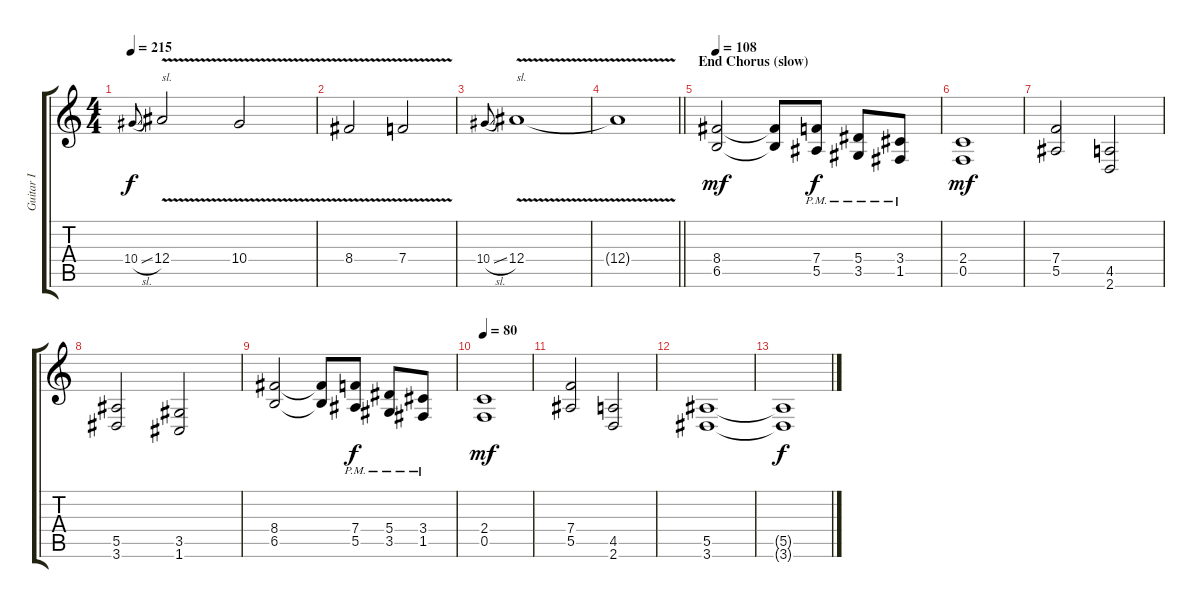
\track ("Guitar I" "Guitar I") {instrument distortionguitar}
\staff {score tabs}
\tuning (C4 G3 Eb3 Bb2 F2 C2) {hide}
\ts (4 4)
\tempo 215
\clef g2
\ks c
10.4{sl}.8{gr onbeat dy f} 12.4{v}.2{txt "sl."} 10.4{v}.2 |
8.4{v}.2 7.4{v}.2 |
10.4{sl}.8{gr onbeat} 12.4{v}.1{txt "sl."} |
\barLineRight lightlight
12.4{t}.1 |
\section ("" "End Chorus (slow)")
\tempo 108
(8.4 6.5).2{dy mf volume 13 balance 2} (8.4{t} 6.5{t}).8 (7.4{pm} 5.5{pm}).8{dy f} (5.4{pm} 3.5{pm}).8 (3.4{pm} 1.5{pm}).8 |
(2.4 0.5).1{dy mf} |
(7.4 5.5).2 (4.5 2.6).2 |
(5.5 3.6).2 (3.5 1.6).2 |
(8.4 6.5).2 (8.4{t} 6.5{t}).8 (7.4{pm} 5.5{pm}).8{dy f} (5.4{pm} 3.5{pm}).8 (3.4{pm} 1.5{pm}).8 |
\tempo 80
(2.4 0.5).1{dy mf} |
(7.4 5.5).2 (4.5 2.6).2 |
(5.5 3.6).1{volume 4} |
(5.5{t} 3.6{t}).1{dy f}
